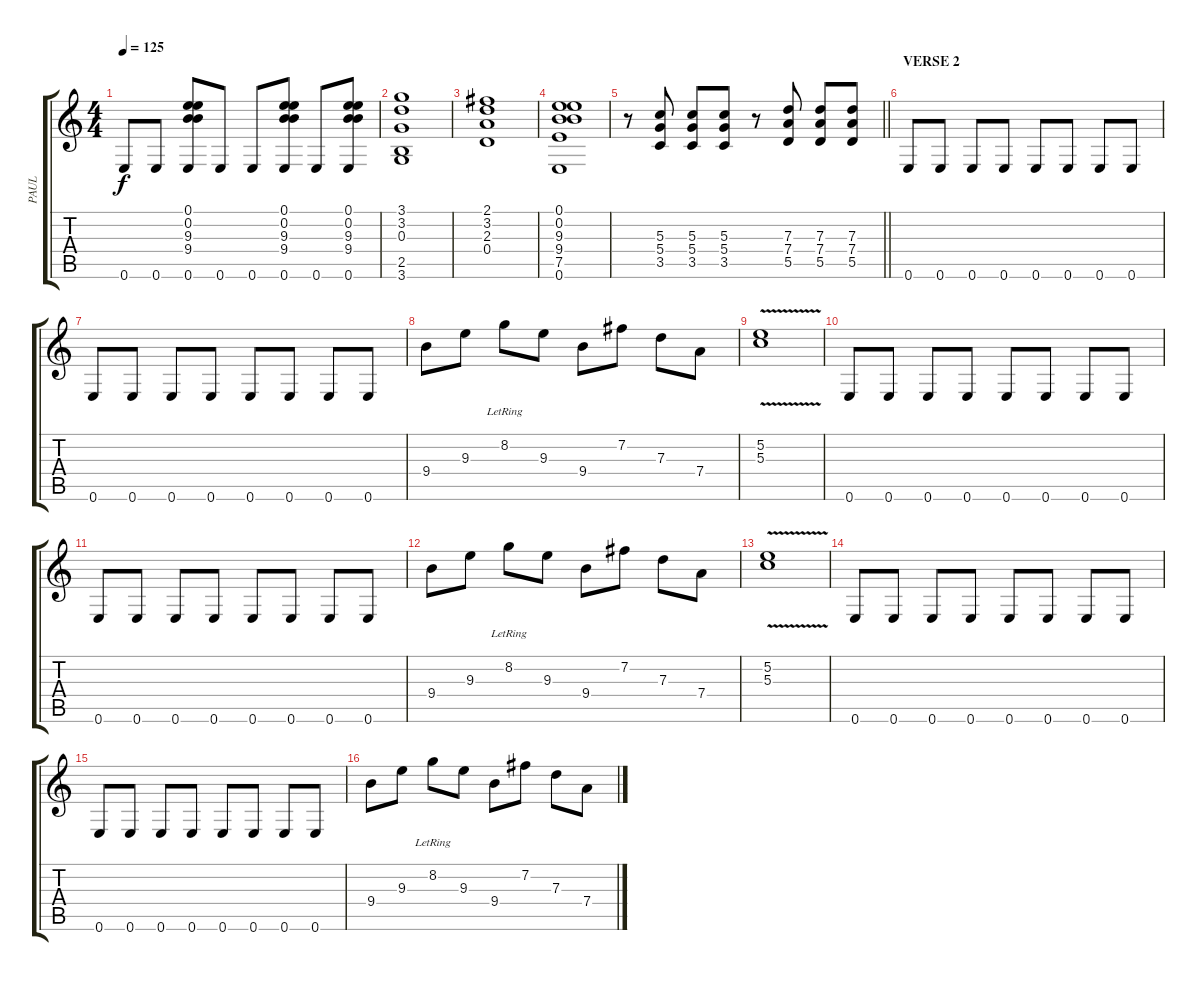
\track ("PAUL" "PAUL") {instrument overdrivenguitar}
\staff {score tabs}
\tuning (E4 B3 G3 D3 A2 E2) {hide}
\ts (4 4)
\tempo 125
\clef g2
\ks c
0.6.8{dy f} 0.6.8 (0.1 0.2 9.3 9.4 0.6).8 0.6.8 0.6.8 (0.1 0.2 9.3 9.4 0.6).8 0.6.8 (0.1 0.2 9.3 9.4 0.6).8 |
(3.1 3.2 0.3 2.5 3.6).1 |
(2.1 3.2 2.3 0.4).1 |
(0.1 0.2 9.3 9.4 7.5 0.6).1 |
\barLineRight lightlight
r.8 (5.3 5.4 3.5).8 (5.3 5.4 3.5).8 (5.3 5.4 3.5).8 r.8 (7.3 7.4 5.5).8 (7.3 7.4 5.5).8 (7.3 7.4 5.5).8 |
\section ("" "VERSE 2")
0.6.8 0.6.8 0.6.8 0.6.8 0.6.8 0.6.8 0.6.8 0.6.8 |
0.6.8 0.6.8 0.6.8 0.6.8 0.6.8 0.6.8 0.6.8 0.6.8 |
9.4.8 9.3.8 8.2{lr}.8 9.3.8 9.4.8 7.2.8 7.3.8 7.4.8 |
(5.2 5.3{v}).1 |
0.6.8 0.6.8 0.6.8 0.6.8 0.6.8 0.6.8 0.6.8 0.6.8 |
0.6.8 0.6.8 0.6.8 0.6.8 0.6.8 0.6.8 0.6.8 0.6.8 |
9.4.8 9.3.8 8.2{lr}.8 9.3.8 9.4.8 7.2.8 7.3.8 7.4.8 |
(5.2 5.3{v}).1 |
0.6.8 0.6.8 0.6.8 0.6.8 0.6.8 0.6.8 0.6.8 0.6.8 |
0.6.8 0.6.8 0.6.8 0.6.8 0.6.8 0.6.8 0.6.8 0.6.8 |
9.4.8 9.3.8 8.2{lr}.8 9.3.8 9.4.8 7.2.8 7.3.8 7.4.8
